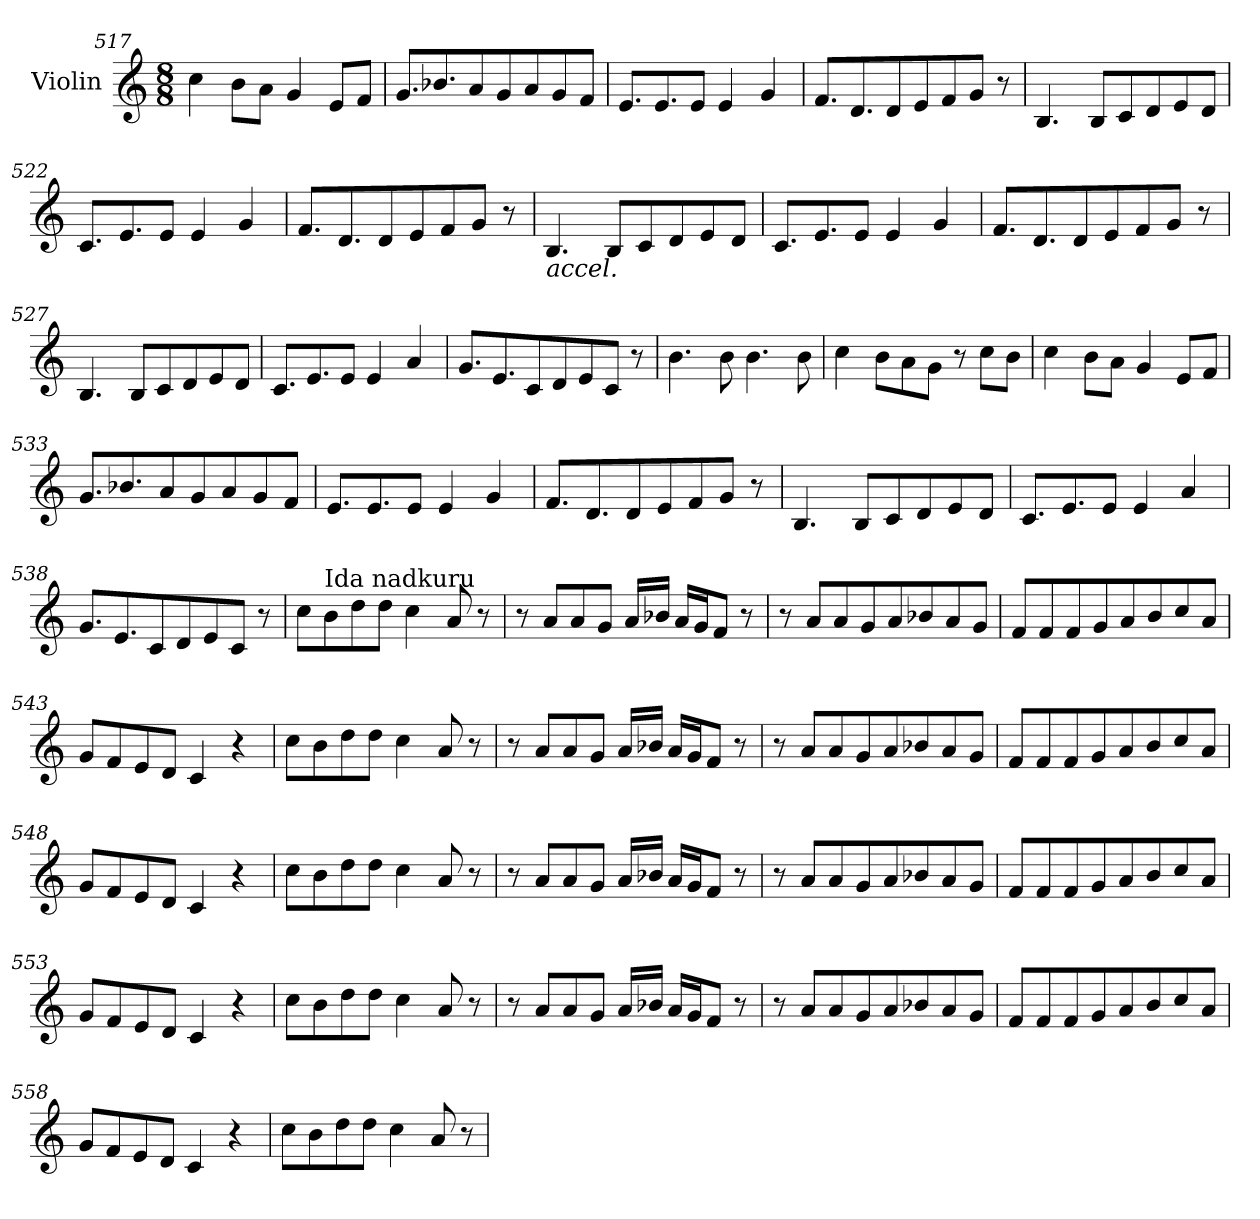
**kern
*part1
*staff1
*I"Violin
*clefG2
*k[]
*M8/8
=517
4cc\
8b\L
8a\J
4g/
8e/L
8f/J
=518
8.g/L
8.b-X/
8a/
8g/
8a/
8g/
8f/J
=519
8.e/L
8.e/
8e/J
4e/
4g/
!!LO:LB:g=z
=520
8.f/L
8.d/
8d/
8e/
8f/
8g/J
8r
=521
4.B/
8B/L
8c/
8d/
8e/
8d/J
=522
8.c/L
8.e/
8e/J
4e/
4g/
=523
8.f/L
8.d/
8d/
8e/
8f/
8g/J
8r
!!LO:PB:g=z
=524
!LO:TX:b:i:t=accel.
4.B/
8B/L
8c/
8d/
8e/
8d/J
=525
8.c/L
8.e/
8e/J
4e/
4g/
=526
8.f/L
8.d/
8d/
8e/
8f/
8g/J
8r
=527
4.B/
8B/L
8c/
8d/
8e/
8d/J
!!LO:LB:g=z
=528
8.c/L
8.e/
8e/J
4e/
4a/
=529
8.g/L
8.e/
8c/
8d/
8e/
8c/J
8r
=530
4.b\
8b\
4.b\
8b\
=531
4cc\
8b\L
8a\
8g\J
8r
8cc\L
8b\J
=532
4cc\
8b\L
8a\J
4g/
8e/L
8f/J
!!LO:LB:g=z
=533
8.g/L
8.b-X/
8a/
8g/
8a/
8g/
8f/J
=534
8.e/L
8.e/
8e/J
4e/
4g/
=535
8.f/L
8.d/
8d/
8e/
8f/
8g/J
8r
=536
4.B/
8B/L
8c/
8d/
8e/
8d/J
!!LO:LB:g=z
=537
8.c/L
8.e/
8e/J
4e/
4a/
=538
8.g/L
8.e/
8c/
8d/
8e/
8c/J
8r
=539
*MM120
8cc\L
!LO:TX:a:t=Ida nadkuru
8b\
8dd\
8dd\J
4cc\
8a/
8r
=540
8r
8a/L
8a/
8g/J
16a/LL
16b-X/JJ
16a/LL
16g/J
8f/J
8r
!!LO:LB:g=z
=541
8r
8a/L
8a/
8g/
8a/
8b-X/
8a/
8g/J
=542
8f/L
8f/
8f/
8g/
8a/
8b/
8cc/
8a/J
=543
8g/L
8f/
8e/
8d/J
4c/
4r
=544
8cc\L
8b\
8dd\
8dd\J
4cc\
8a/
8r
!!LO:LB:g=z
=545
8r
8a/L
8a/
8g/J
16a/LL
16b-X/JJ
16a/LL
16g/J
8f/J
8r
=546
8r
8a/L
8a/
8g/
8a/
8b-X/
8a/
8g/J
=547
8f/L
8f/
8f/
8g/
8a/
8b/
8cc/
8a/J
=548
8g/L
8f/
8e/
8d/J
4c/
4r
!!LO:LB:g=z
=549
8cc\L
8b\
8dd\
8dd\J
4cc\
8a/
8r
=550
8r
8a/L
8a/
8g/J
16a/LL
16b-X/JJ
16a/LL
16g/J
8f/J
8r
=551
8r
8a/L
8a/
8g/
8a/
8b-X/
8a/
8g/J
=552
8f/L
8f/
8f/
8g/
8a/
8b/
8cc/
8a/J
!!LO:LB:g=z
=553
8g/L
8f/
8e/
8d/J
4c/
4r
=554
8cc\L
8b\
8dd\
8dd\J
4cc\
8a/
8r
=555
8r
8a/L
8a/
8g/J
16a/LL
16b-X/JJ
16a/LL
16g/J
8f/J
8r
=556
8r
8a/L
8a/
8g/
8a/
8b-X/
8a/
8g/J
!!LO:PB:g=z
=557
8f/L
8f/
8f/
8g/
8a/
8b/
8cc/
8a/J
=558
8g/L
8f/
8e/
8d/J
4c/
4r
=559
8cc\L
8b\
8dd\
8dd\J
4cc\
8a/
8r
=
*-
